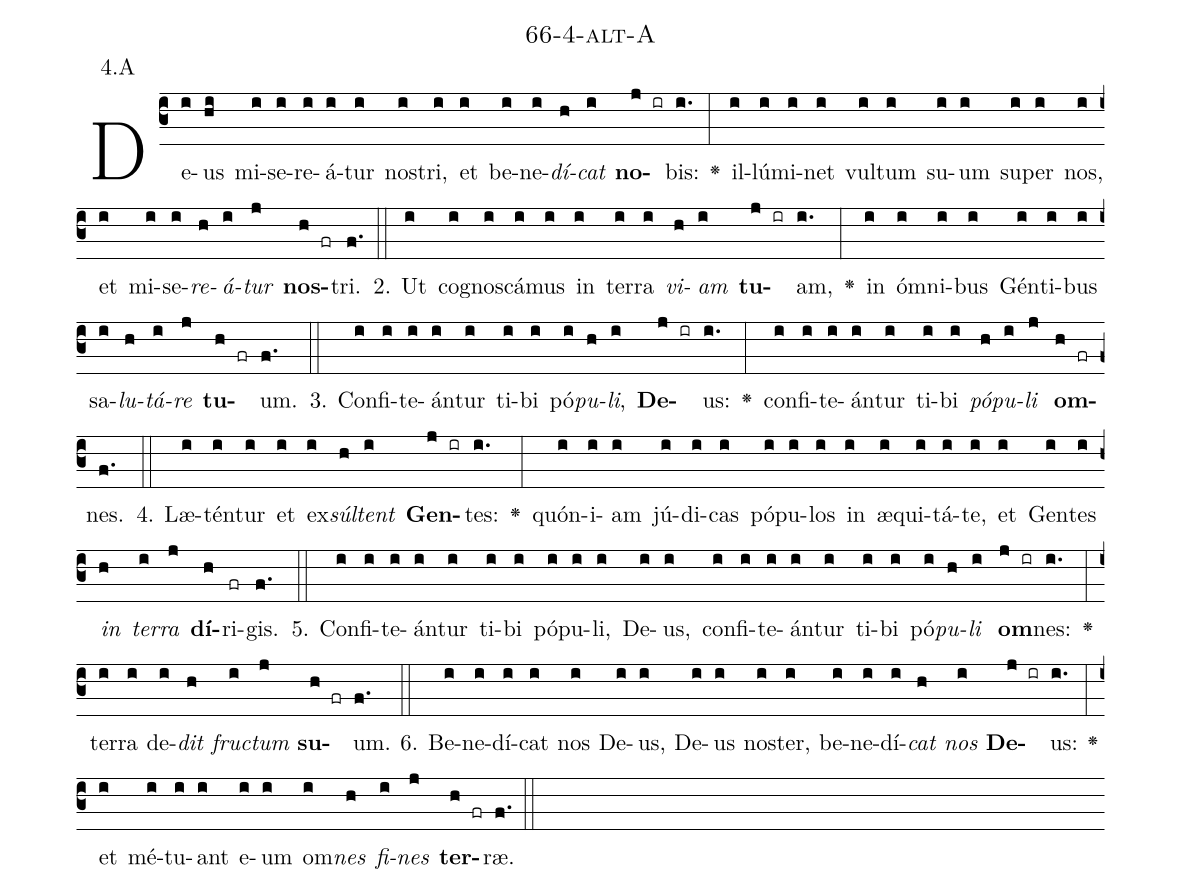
name: 66-4-alt-A;
annotation: 4.A;
%%
(c3)De(i)us(hi) mi(i)se(i)re(i)á(i)tur(i) nos(i)tri,(i) et(i) be(i)ne(i)<i>dí</i>(h)<i>cat</i>(i) <b>no</b>(j ir)bis:(i.) <v>\greheightstar</v>(:) il(i)lú(i)mi(i)net(i) vul(i)tum(i) su(i)um(i) su(i)per(i) nos,(i) et(i) mi(i)se(i)<i>re</i>(h)<i>á</i>(i)<i>tur</i>(j) <b>nos</b>(h fr)tri.(f.) (::)
2. Ut(i) co(i)gnos(i)cá(i)mus(i) in(i) ter(i)ra(i) <i>vi</i>(h)<i>am</i>(i) <b>tu</b>(j ir)am,(i.) <v>\greheightstar</v>(:) in(i) óm(i)ni(i)bus(i) Gén(i)ti(i)bus(i) sa(i)<i>lu</i>(h)<i>tá</i>(i)<i>re</i>(j) <b>tu</b>(h fr)um.(f.) (::)
3. Con(i)fi(i)te(i)án(i)tur(i) ti(i)bi(i) pó(i)<i>pu</i>(h)<i>li</i>,(i) <b>De</b>(j ir)us:(i.) <v>\greheightstar</v>(:) con(i)fi(i)te(i)án(i)tur(i) ti(i)bi(i) <i>pó</i>(h)<i>pu</i>(i)<i>li</i>(j) <b>om</b>(h fr)nes.(f.) (::)
4. Læ(i)tén(i)tur(i) et(i) ex(i)<i>súl</i>(h)<i>tent</i>(i) <b>Gen</b>(j ir)tes:(i.) <v>\greheightstar</v>(:) quón(i)i(i)am(i) jú(i)di(i)cas(i) pó(i)pu(i)los(i) in(i) æ(i)qui(i)tá(i)te,(i) et(i) Gen(i)tes(i) <i>in</i>(h) <i>ter</i>(i)<i>ra</i>(j) <b>dí</b>(h)ri(fr)gis.(f.) (::)
5. Con(i)fi(i)te(i)án(i)tur(i) ti(i)bi(i) pó(i)pu(i)li,(i) De(i)us,(i) con(i)fi(i)te(i)án(i)tur(i) ti(i)bi(i) pó(i)<i>pu</i>(h)<i>li</i>(i) <b>om</b>(j ir)nes:(i.) <v>\greheightstar</v>(:) ter(i)ra(i) de(i)<i>dit</i>(h) <i>fruc</i>(i)<i>tum</i>(j) <b>su</b>(h fr)um.(f.) (::)
6. Be(i)ne(i)dí(i)cat(i) nos(i) De(i)us,(i) De(i)us(i) nos(i)ter,(i) be(i)ne(i)dí(i)<i>cat</i>(h) <i>nos</i>(i) <b>De</b>(j ir)us:(i.) <v>\greheightstar</v>(:) et(i) mé(i)tu(i)ant(i) e(i)um(i) om(i)<i>nes</i>(h) <i>fi</i>(i)<i>nes</i>(j) <b>ter</b>(h fr)ræ.(f.) (::)
